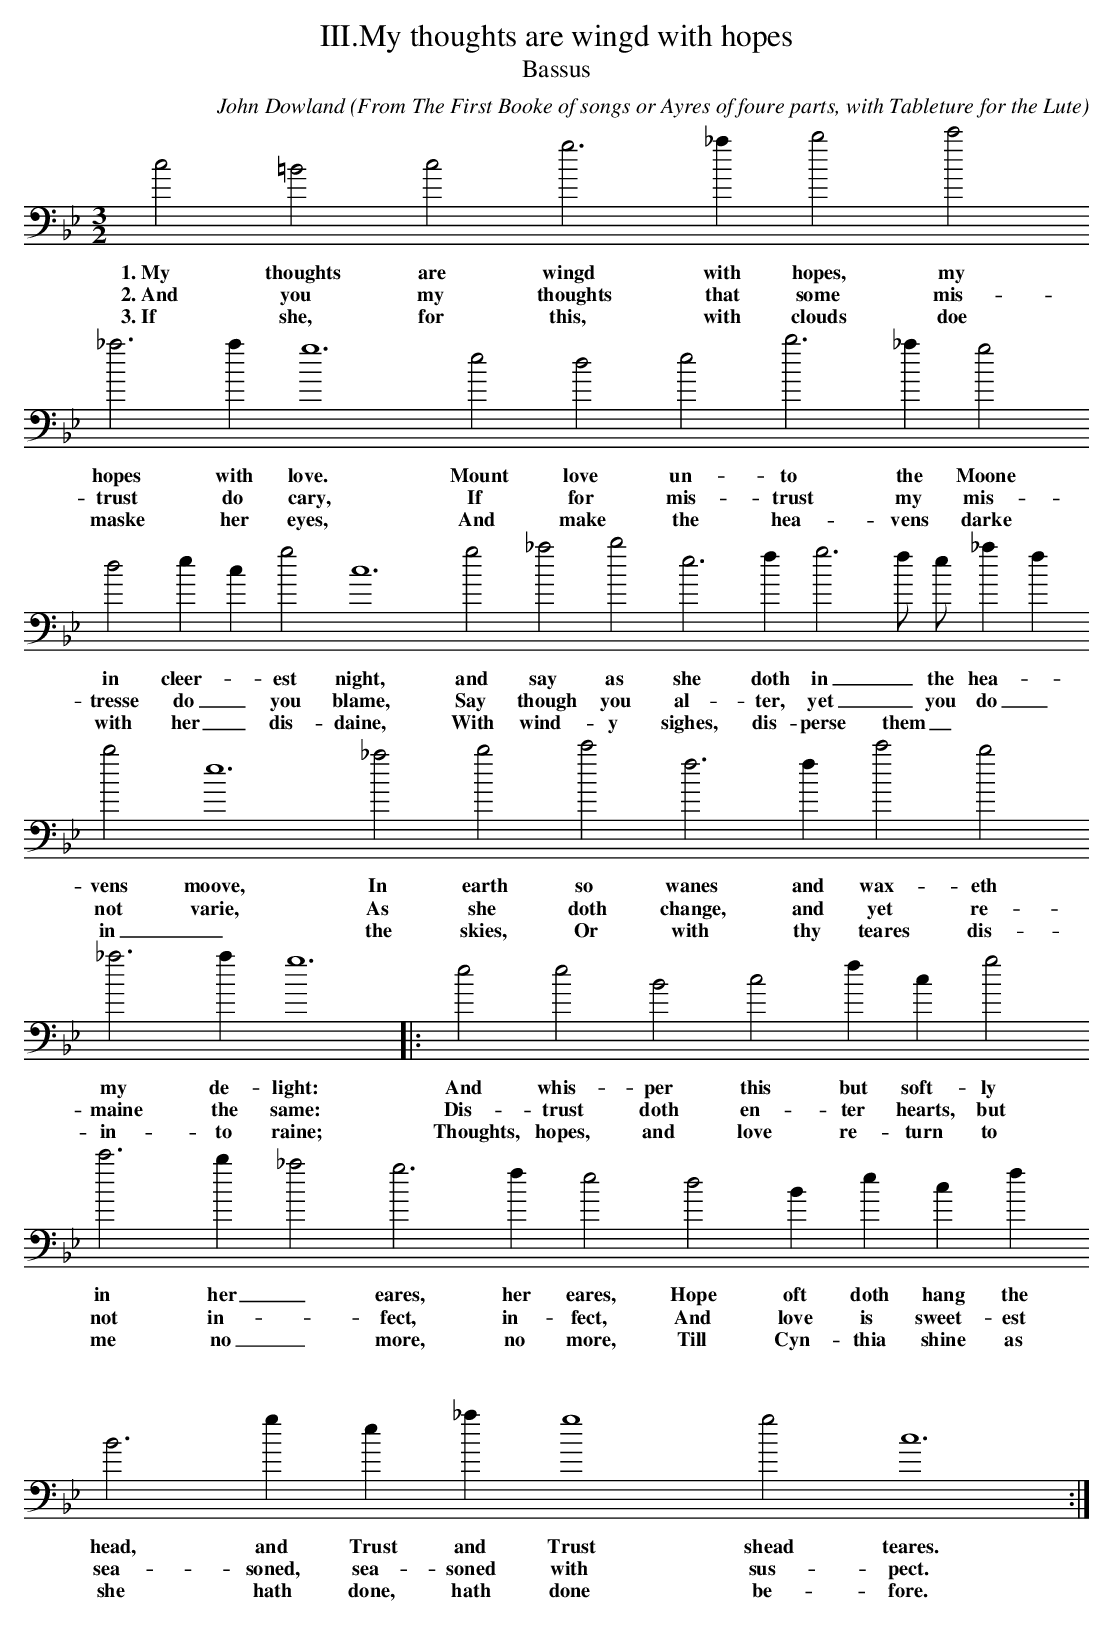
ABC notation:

X:1
T:III.My thoughts are wingd with hopes
C: John Dowland
O: From The First Booke of songs or Ayres of foure parts, with Tableture for the Lute
M:3/2
L:1/4
T:Bassus
K:Cdor bass
c2 =B2 c2 g3 _a  b2 c'2
w:1.~My thoughts are wingd with hopes, my
w:2.~And you my thoughts that some mis-
w:3.~If she, for this,  with clouds doe
_a3 a g6 e2 d2 e2 b3 _a g2
w:hopes with love.  Mount love un- to the Moone
w:trust do cary, If for mis- trust my mis-
w:maske her eyes, And make the hea- vens darke
d2 e c g2 c6 g2 _a2 b2 e3 f g3 f/ e/ _a f
w:in cleer- * est night, and say as she doth in _ the hea- *
w:tresse do _ you blame, Say though you al- ter, yet _ you do _
w:with her _ dis- daine, With wind- y sighes, dis- perse them  _
b2 e6 _a2 b2 c'2 f3 f c'2 b2
w:vens moove, In earth so wanes and wax- eth
w:not varie, As she doth change, and yet re-
w:in _ the skies, Or with thy teares dis- solve them
_a3 a g6 |: e2 e2 B2 c2 f c g2
w:my de- light: And whis- per this but soft- ly
w:maine the same: Dis- trust doth en- ter hearts, but
w:in- to raine; Thoughts, hopes, and love re- turn to
c'3 b _a2 g3 f e2 d2 B e c f
w:in her _ eares, her eares, Hope oft doth hang the
w:not in- * fect, in- fect, And love is sweet- est
w:me no _ more, no more, Till Cyn- thia shine as
B3 g e _a g4 g2 c6 :|
w:head, and Trust and Trust shead teares.
w:sea- soned, sea- soned with sus- pect.
w:she hath done, hath done be- fore.
